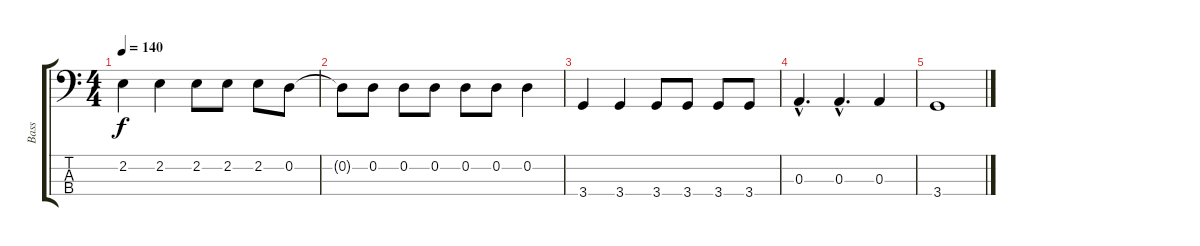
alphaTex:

\track ("Bass" "Bass") {instrument electricbasspick}
\staff {score tabs}
\tuning (G2 D2 A1 E1) {hide}
\ts (4 4)
\tempo 140
\clef f4
\ks c
2.2.4{dy f} 2.2.4 2.2.8 2.2.8 2.2.8 0.2.8 |
0.2{t}.8 0.2.8 0.2.8 0.2.8 0.2.8 0.2.8 0.2.4 |
3.4.4 3.4.4 3.4.8 3.4.8 3.4.8 3.4.8 |
0.3{hac}.4{d} 0.3{hac}.4{d} 0.3.4 |
3.4.1
